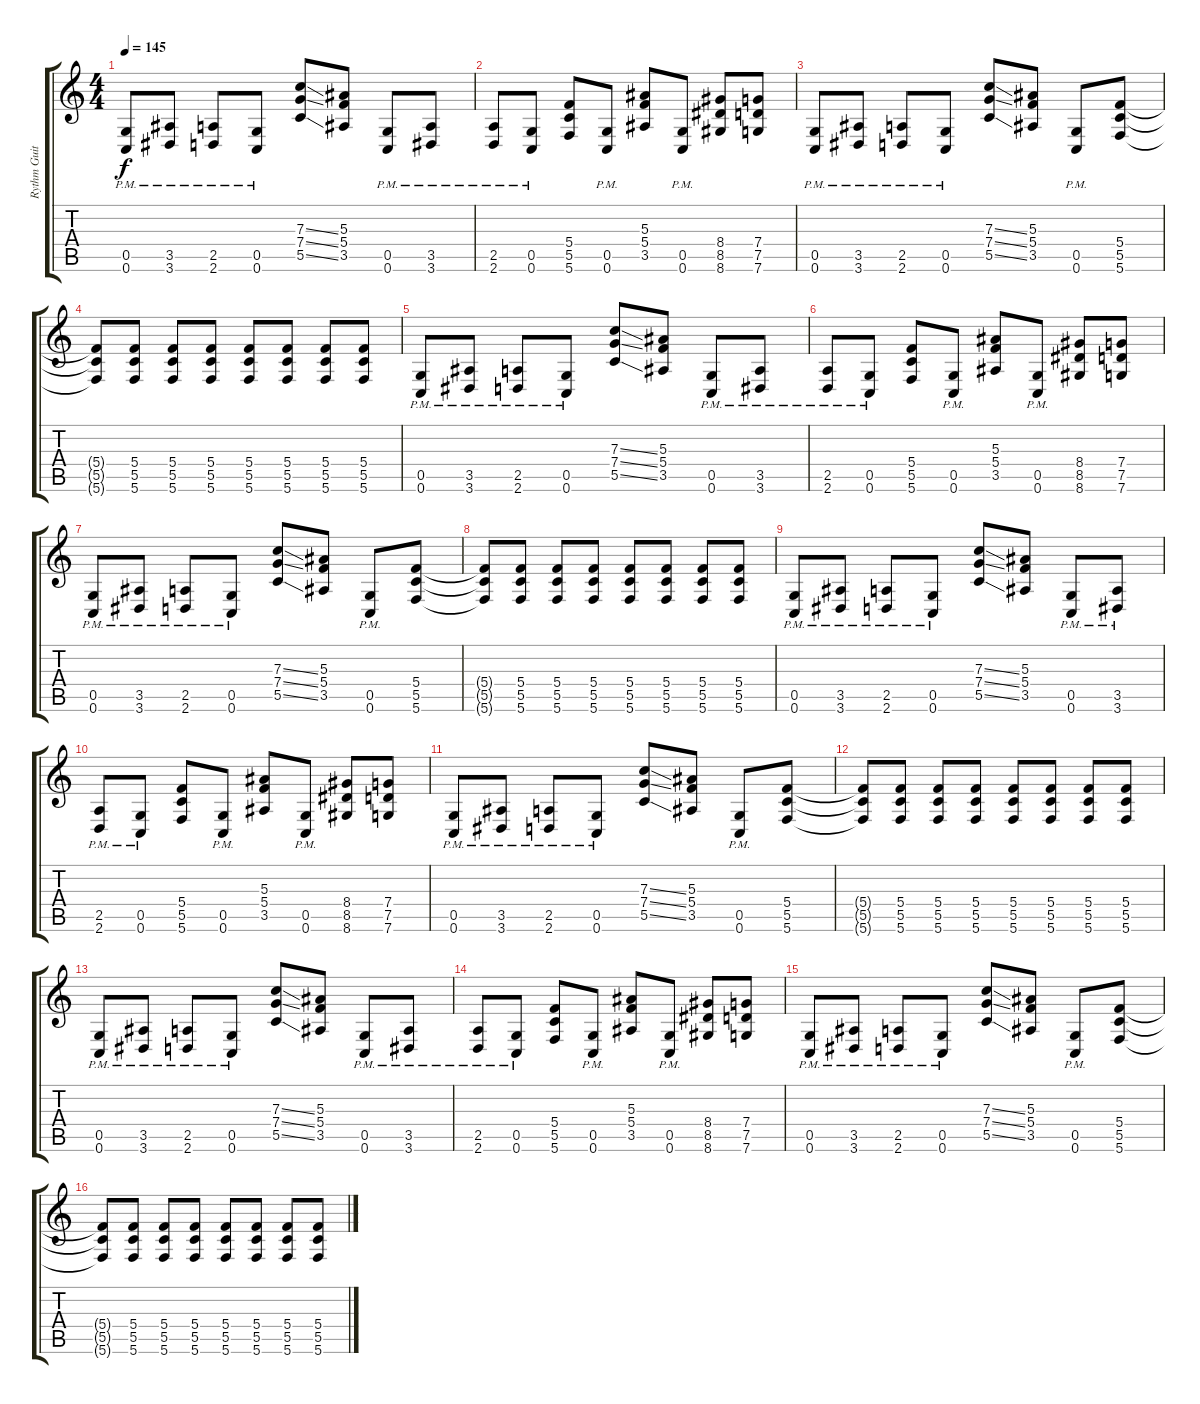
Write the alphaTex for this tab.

\track ("Rythm Guitar" "Rythm Guit") {instrument distortionguitar}
\staff {score tabs}
\tuning (D4 A3 F3 C3 G2 C2) {hide}
\ts (4 4)
\tempo 145
\clef g2
\ks c
(0.5{pm} 0.6{pm}).8{dy f} (3.5{pm} 3.6{pm}).8 (2.5{pm} 2.6{pm}).8 (0.5{pm} 0.6{pm}).8 (7.3{ss} 7.4{ss} 5.5{ss}).8 (5.3 5.4 3.5).8 (0.5{pm} 0.6{pm}).8 (3.5{pm} 3.6{pm}).8 |
(2.5{pm} 2.6{pm}).8 (0.5{pm} 0.6{pm}).8 (5.4 5.5 5.6).8 (0.5{pm} 0.6{pm}).8 (5.3 5.4 3.5).8 (0.5{pm} 0.6{pm}).8 (8.4 8.5 8.6).8 (7.4 7.5 7.6).8 |
(0.5{pm} 0.6{pm}).8 (3.5{pm} 3.6{pm}).8 (2.5{pm} 2.6{pm}).8 (0.5{pm} 0.6{pm}).8 (7.3{ss} 7.4{ss} 5.5{ss}).8 (5.3 5.4 3.5).8 (0.5{pm} 0.6{pm}).8 (5.4 5.5 5.6).8 |
(5.4{t} 5.5{t} 5.6{t}).8 (5.4 5.5 5.6).8 (5.4 5.5 5.6).8 (5.4 5.5 5.6).8 (5.4 5.5 5.6).8 (5.4 5.5 5.6).8 (5.4 5.5 5.6).8 (5.4 5.5 5.6).8 |
(0.5{pm} 0.6{pm}).8 (3.5{pm} 3.6{pm}).8 (2.5{pm} 2.6{pm}).8 (0.5{pm} 0.6{pm}).8 (7.3{ss} 7.4{ss} 5.5{ss}).8 (5.3 5.4 3.5).8 (0.5{pm} 0.6{pm}).8 (3.5{pm} 3.6{pm}).8 |
(2.5{pm} 2.6{pm}).8 (0.5{pm} 0.6{pm}).8 (5.4 5.5 5.6).8 (0.5{pm} 0.6{pm}).8 (5.3 5.4 3.5).8 (0.5{pm} 0.6{pm}).8 (8.4 8.5 8.6).8 (7.4 7.5 7.6).8 |
(0.5{pm} 0.6{pm}).8 (3.5{pm} 3.6{pm}).8 (2.5{pm} 2.6{pm}).8 (0.5{pm} 0.6{pm}).8 (7.3{ss} 7.4{ss} 5.5{ss}).8 (5.3 5.4 3.5).8 (0.5{pm} 0.6{pm}).8 (5.4 5.5 5.6).8 |
(5.4{t} 5.5{t} 5.6{t}).8 (5.4 5.5 5.6).8 (5.4 5.5 5.6).8 (5.4 5.5 5.6).8 (5.4 5.5 5.6).8 (5.4 5.5 5.6).8 (5.4 5.5 5.6).8 (5.4 5.5 5.6).8 |
(0.5{pm} 0.6{pm}).8 (3.5{pm} 3.6{pm}).8 (2.5{pm} 2.6{pm}).8 (0.5{pm} 0.6{pm}).8 (7.3{ss} 7.4{ss} 5.5{ss}).8 (5.3 5.4 3.5).8 (0.5{pm} 0.6{pm}).8 (3.5{pm} 3.6{pm}).8 |
(2.5{pm} 2.6{pm}).8 (0.5{pm} 0.6{pm}).8 (5.4 5.5 5.6).8 (0.5{pm} 0.6{pm}).8 (5.3 5.4 3.5).8 (0.5{pm} 0.6{pm}).8 (8.4 8.5 8.6).8 (7.4 7.5 7.6).8 |
(0.5{pm} 0.6{pm}).8 (3.5{pm} 3.6{pm}).8 (2.5{pm} 2.6{pm}).8 (0.5{pm} 0.6{pm}).8 (7.3{ss} 7.4{ss} 5.5{ss}).8 (5.3 5.4 3.5).8 (0.5{pm} 0.6{pm}).8 (5.4 5.5 5.6).8 |
(5.4{t} 5.5{t} 5.6{t}).8 (5.4 5.5 5.6).8 (5.4 5.5 5.6).8 (5.4 5.5 5.6).8 (5.4 5.5 5.6).8 (5.4 5.5 5.6).8 (5.4 5.5 5.6).8 (5.4 5.5 5.6).8 |
(0.5{pm} 0.6{pm}).8 (3.5{pm} 3.6{pm}).8 (2.5{pm} 2.6{pm}).8 (0.5{pm} 0.6{pm}).8 (7.3{ss} 7.4{ss} 5.5{ss}).8 (5.3 5.4 3.5).8 (0.5{pm} 0.6{pm}).8 (3.5{pm} 3.6{pm}).8 |
(2.5{pm} 2.6{pm}).8 (0.5{pm} 0.6{pm}).8 (5.4 5.5 5.6).8 (0.5{pm} 0.6{pm}).8 (5.3 5.4 3.5).8 (0.5{pm} 0.6{pm}).8 (8.4 8.5 8.6).8 (7.4 7.5 7.6).8 |
(0.5{pm} 0.6{pm}).8 (3.5{pm} 3.6{pm}).8 (2.5{pm} 2.6{pm}).8 (0.5{pm} 0.6{pm}).8 (7.3{ss} 7.4{ss} 5.5{ss}).8 (5.3 5.4 3.5).8 (0.5{pm} 0.6{pm}).8 (5.4 5.5 5.6).8 |
(5.4{t} 5.5{t} 5.6{t}).8 (5.4 5.5 5.6).8 (5.4 5.5 5.6).8 (5.4 5.5 5.6).8 (5.4 5.5 5.6).8 (5.4 5.5 5.6).8 (5.4 5.5 5.6).8 (5.4 5.5 5.6).8
